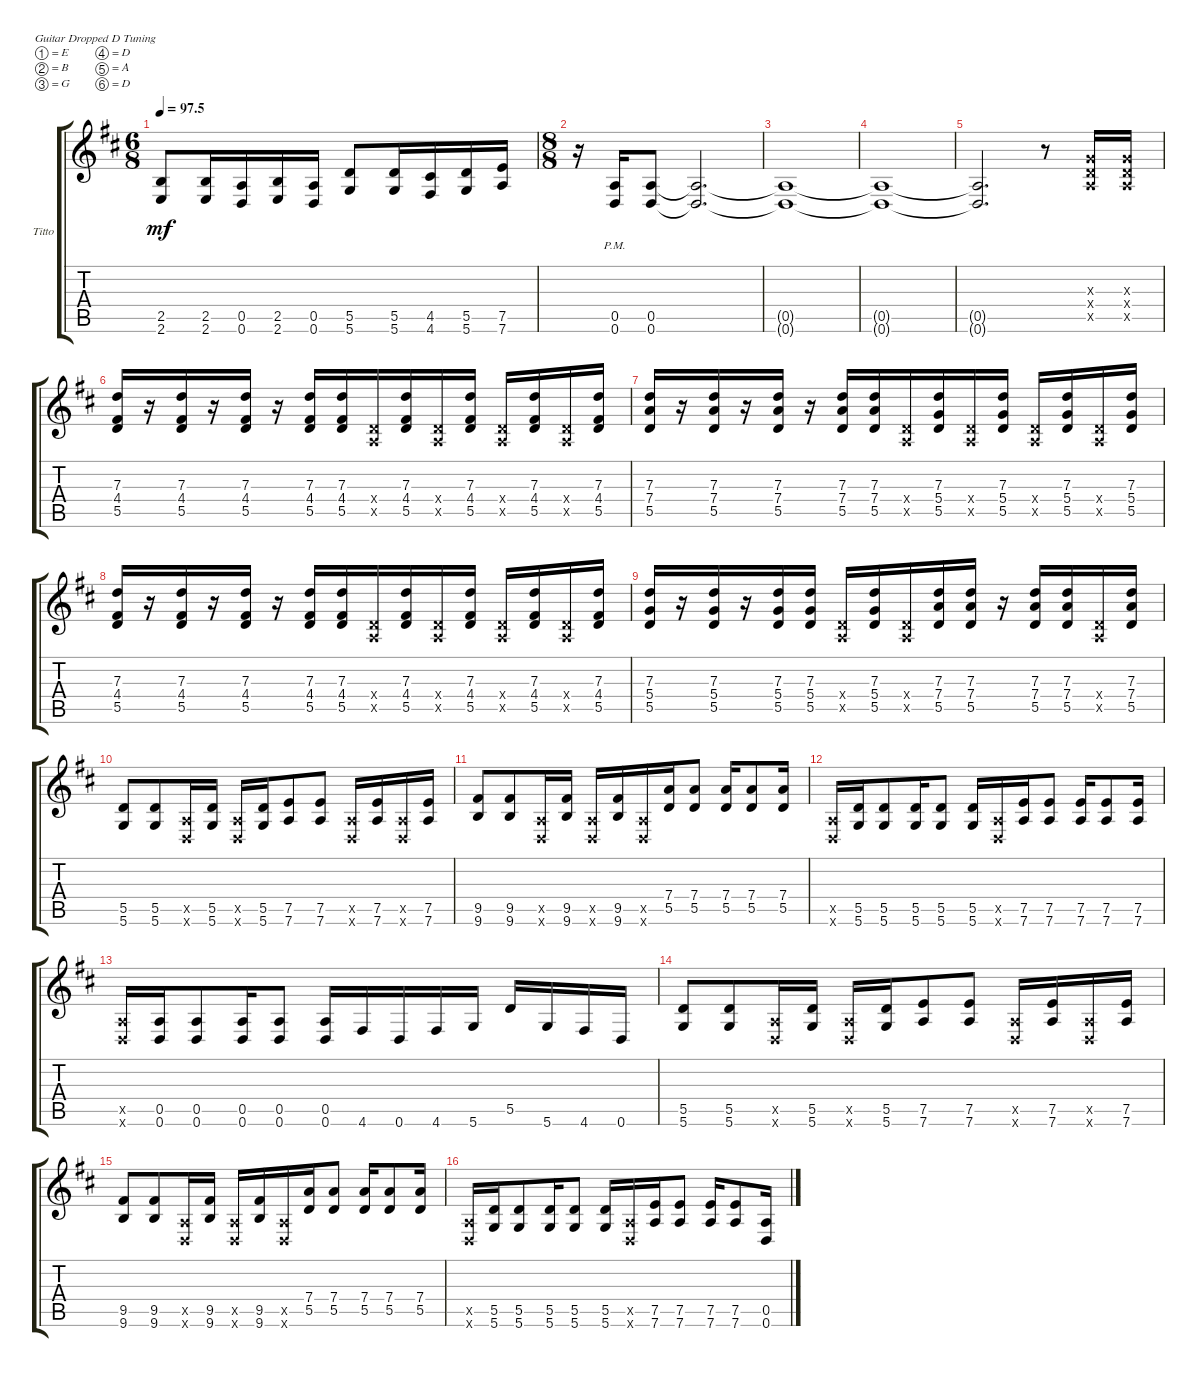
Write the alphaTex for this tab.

\defaultSystemsLayout 4
\bracketExtendMode groupsimilarinstruments
\firstSystemTrackNameOrientation horizontal
\otherSystemsTrackNameOrientation horizontal
\track ("Guitar 2" "Titto") {instrument overdrivenguitar}
\staff {score tabs}
\tuning (E4 B3 G3 D3 A2 D2)
\ts (6 8)
\tempo
97.5
\accidentals auto
\clef g2
\ottava regular
\simile none
\ks d
(2.6 2.5).8{dy mf} (2.6 2.5).16 (0.6 0.5).16 (2.6 2.5).16 (0.6 0.5).16 (5.6 5.5).8 (5.6 5.5).16 (4.6 4.5).16 (5.6 5.5).16 (7.6 7.5).16 |
\ts (8 8)
r.16 (0.5{pm} 0.6{pm}).16 (0.6 0.5).8 (0.6{t} 0.5{t}).2{d} |
(0.5{t} 0.6{t}).1 |
(0.5{t} 0.6{t}).1 |
(0.6{t} 0.5{t}).2{d} r.8 (0.3{x} 0.4{x} 0.5{x}).16 (0.5{x} 0.4{x} 0.3{x}).16 |
(5.5 7.3 4.4).16 r.16 (5.5 7.3 4.4).16 r.16 (5.5 7.3 4.4).16 r.16 (5.5 7.3 4.4).16 (5.5 7.3 4.4).16 (0.5{x} 0.4{x}).16 (5.5 7.3 4.4).16 (0.5{x} 0.4{x}).16 (5.5 7.3 4.4).16 (0.5{x} 0.4{x}).16 (5.5 7.3 4.4).16 (0.5{x} 0.4{x}).16 (5.5 7.3 4.4).16 |
(5.5 7.3 7.4).16 r.16 (5.5 7.3 7.4).16 r.16 (5.5 7.3 7.4).16 r.16 (5.5 7.3 7.4).16 (5.5 7.3 7.4).16 (0.5{x} 0.4{x}).16 (5.5 7.3 5.4).16 (0.5{x} 0.4{x}).16 (5.5 7.3 5.4).16 (0.5{x} 0.4{x}).16 (5.5 7.3 5.4).16 (0.4{x} 0.5{x}).16 (5.5 7.3 5.4).16 |
(5.5 7.3 4.4).16 r.16 (5.5 7.3 4.4).16 r.16 (5.5 7.3 4.4).16 r.16 (5.5 7.3 4.4).16 (5.5 7.3 4.4).16 (0.5{x} 0.4{x}).16 (5.5 7.3 4.4).16 (0.5{x} 0.4{x}).16 (5.5 7.3 4.4).16 (0.5{x} 0.4{x}).16 (5.5 7.3 4.4).16 (0.5{x} 0.4{x}).16 (5.5 7.3 4.4).16 |
(5.5 7.3 5.4).16 r.16 (5.5 7.3 5.4).16 r.16 (5.5 7.3 5.4).16 (5.5 5.4 7.3).16 (0.5{x} 0.4{x}).16 (5.5 7.3 5.4).16 (0.5{x} 0.4{x}).16 (5.5 7.3 7.4).16 (5.5 7.4 7.3).16 r.16 (5.5 7.3 7.4).16 (5.5 7.3 7.4).16 (0.5{x} 0.4{x}).16 (5.5 7.3 7.4).16 |
(5.6 5.5).8 (5.6 5.5).8 (0.6{x} 0.5{x}).16 (5.6 5.5).16 (0.6{x} 0.5{x}).16 (5.6 5.5).16 (7.6 7.5).8 (7.6 7.5).8 (0.5{x} 0.6{x}).16 (7.6 7.5).16 (0.5{x} 0.6{x}).16 (7.6 7.5).16 |
(9.6 9.5).8 (9.6 9.5).8 (0.6{x} 0.5{x}).16 (9.6 9.5).16 (0.6{x} 0.5{x}).16 (9.6 9.5).16 (0.6{x} 0.5{x}).16 (5.5 7.4).16 (5.5 7.4).8 (5.5 7.4).16 (5.5 7.4).8 (5.5 7.4).16 |
(0.6{x} 0.5{x}).16 (5.6 5.5).16 (5.6 5.5).8 (5.6 5.5).16 (5.6 5.5).8 (5.6 5.5).16 (0.6{x} 0.5{x}).16 (7.6 7.5).16 (7.6 7.5).8 (7.6 7.5).16 (7.6 7.5).8 (7.6 7.5).16 |
(0.6{x} 0.5{x}).16 (0.6 0.5).16 (0.6 0.5).8 (0.6 0.5).16 (0.6 0.5).8 (0.6 0.5).16 4.6.16 0.6.16 4.6.16 5.6.16 5.5.16 5.6.16 4.6.16 0.6.16 |
(5.6 5.5).8 (5.6 5.5).8 (0.6{x} 0.5{x}).16 (5.6 5.5).16 (0.6{x} 0.5{x}).16 (5.6 5.5).16 (7.6 7.5).8 (7.6 7.5).8 (0.5{x} 0.6{x}).16 (7.6 7.5).16 (0.5{x} 0.6{x}).16 (7.6 7.5).16 |
(9.6 9.5).8 (9.6 9.5).8 (0.6{x} 0.5{x}).16 (9.6 9.5).16 (0.6{x} 0.5{x}).16 (9.6 9.5).16 (0.6{x} 0.5{x}).16 (5.5 7.4).16 (5.5 7.4).8 (5.5 7.4).16 (5.5 7.4).8 (5.5 7.4).16 |
(0.6{x} 0.5{x}).16 (5.6 5.5).16 (5.6 5.5).8 (5.6 5.5).16 (5.6 5.5).8 (5.6 5.5).16 (0.6{x} 0.5{x}).16 (7.6 7.5).16 (7.6 7.5).8 (7.6 7.5).16 (7.6 7.5).8 (0.6 0.5).16
